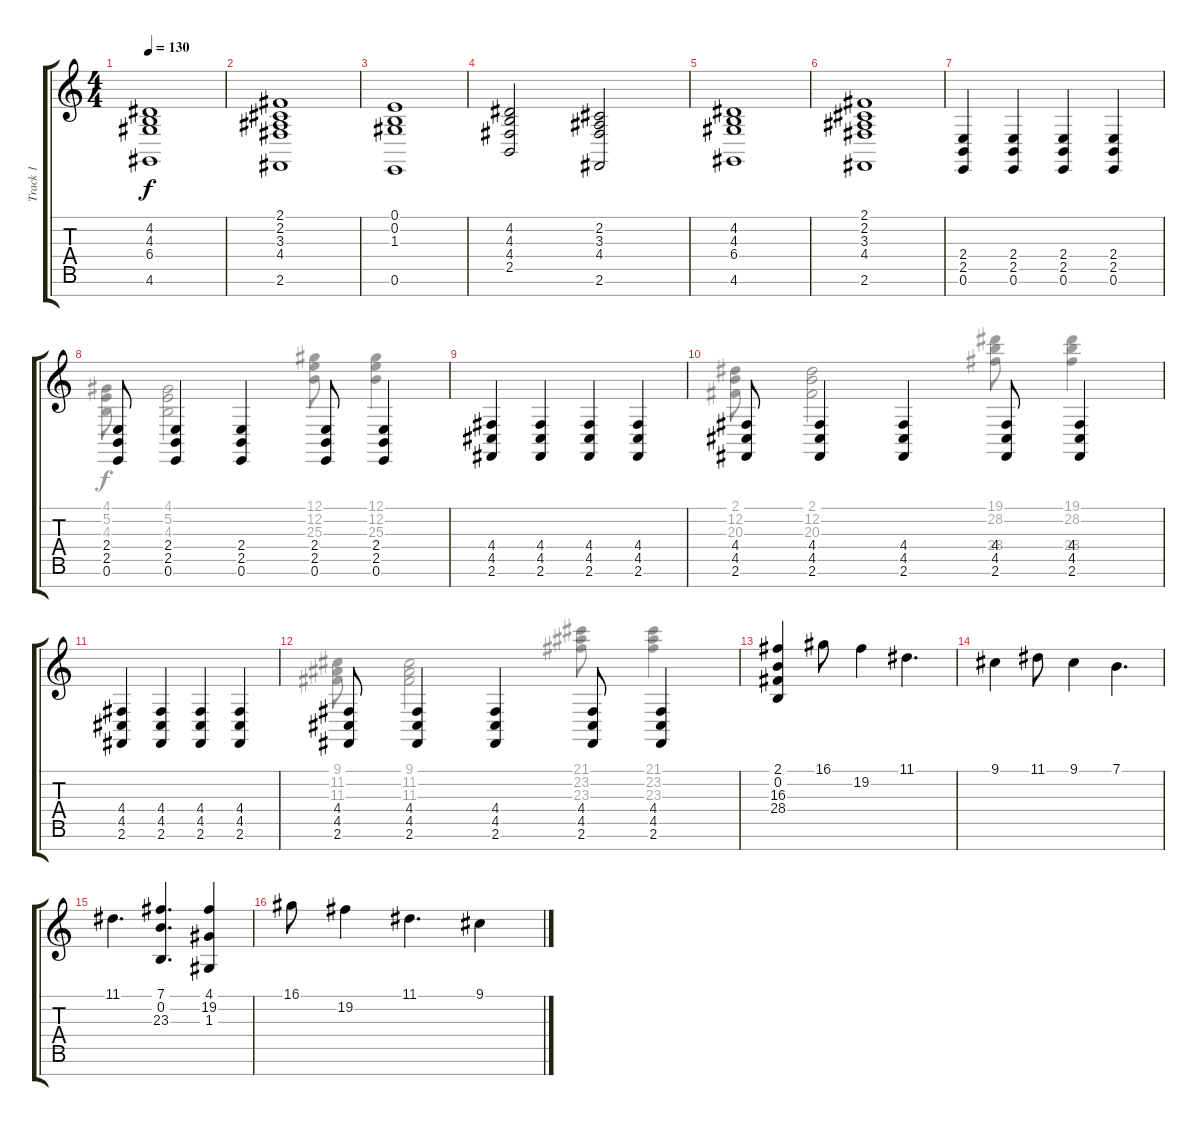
\track ("Track 1" "Track 1") {instrument acousticgrandpiano}
\staff {score tabs}
\tuning (E4 B3 G3 D3 A2 E2 B1) {hide}
\voice
\ts (4 4)
\tempo 130
\clef g2
\ks c
(4.2 4.3 6.4 4.6).1{dy f} |
(2.1 2.2 3.3 4.4 2.6).1 |
(0.1 0.2 1.3 0.6).1 |
(4.2 4.3 4.4 2.5).2 (2.2 3.3 4.4 2.6).2 |
(4.2 4.3 6.4 4.6).1 |
(2.1 2.2 3.3 4.4 2.6).1 |
(2.4 2.5 0.6).4 (2.4 2.5 0.6).4 (2.4 2.5 0.6).4 (2.4 2.5 0.6).4 |
(2.4 2.5 0.6).8 (2.4 2.5 0.6).4 (2.4 2.5 0.6).4 (2.4 2.5 0.6).8 (2.4 2.5 0.6).4 |
(4.4 4.5 2.6).4 (4.4 4.5 2.6).4 (4.4 4.5 2.6).4 (4.4 4.5 2.6).4 |
(4.4 4.5 2.6).8 (4.4 4.5 2.6).4 (4.4 4.5 2.6).4 (4.4 4.5 2.6).8 (4.4 4.5 2.6).4 |
(4.4 4.5 2.6).4 (4.4 4.5 2.6).4 (4.4 4.5 2.6).4 (4.4 4.5 2.6).4 |
(4.4 4.5 2.6).8 (4.4 4.5 2.6).4 (4.4 4.5 2.6).4 (4.4 4.5 2.6).8 (4.4 4.5 2.6).4 |
(2.1 0.2 16.3 28.4).4 16.1.8 19.2.4 11.1.4{d} |
9.1.4 11.1.8 9.1.4 7.1.4{d} |
11.1.4{d} (7.1 0.2 23.3).4{d} (4.1 19.2 1.3).4 |
16.1.8 19.2.4 11.1.4{d} 9.1.4
\voice
\clef g2
\ottava regular
\simile none
\ks c
|
|
|
|
|
|
|
(4.1 5.2 4.3).8 (4.1 5.2 4.3).2 (12.1 12.2 25.3).8 (12.1 12.2 25.3).4 |
|
(2.1 12.2 20.3).8 (2.1 12.2 20.3).2 (19.1 28.2 28.4).8 (19.1 28.2 28.4).4 |
|
(9.1 11.2 11.3).8 (9.1 11.2 11.3).2 (21.1 23.2 23.3).8 (21.1 23.2 23.3).4 |
|
|
|
